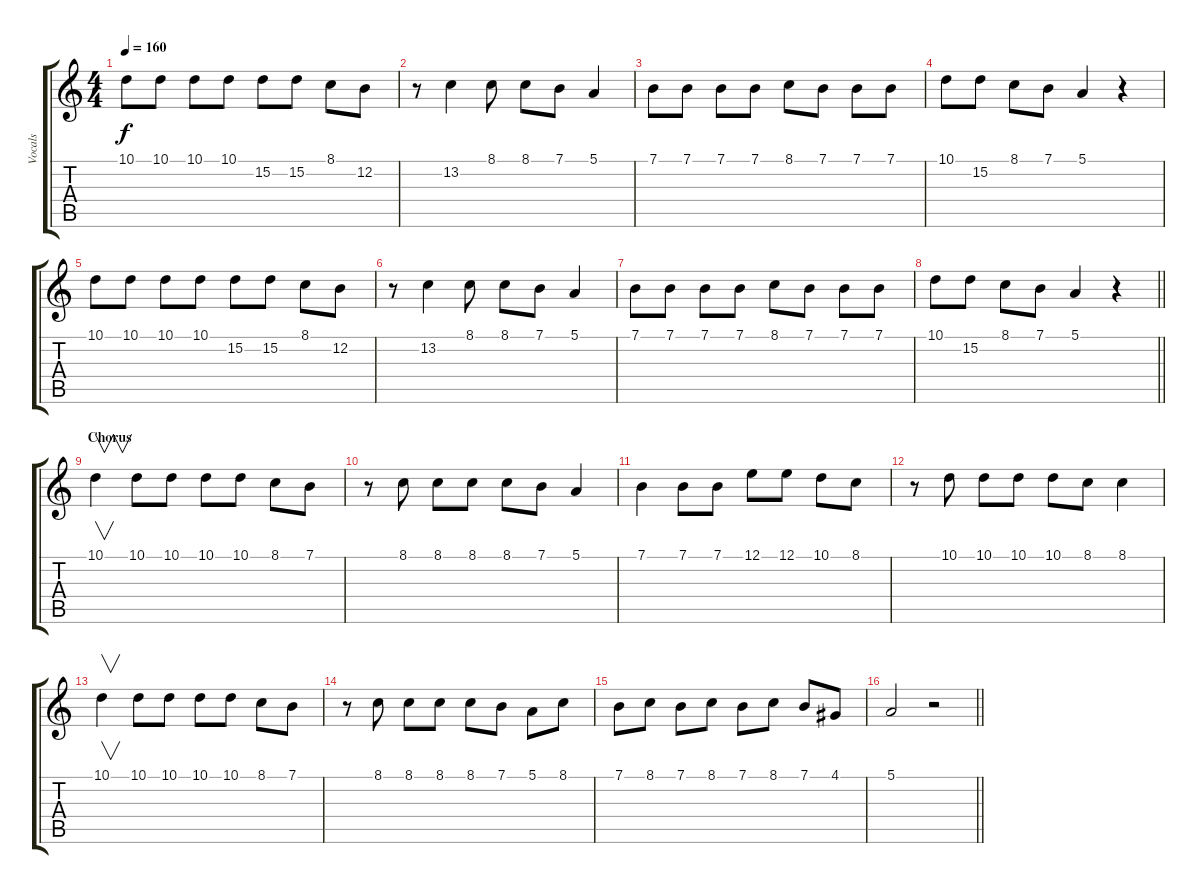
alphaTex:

\track ("Vocals" "Vocals") {instrument lead2sawtooth}
\staff {score tabs}
\tuning (E4 B3 G3 D3 A2 E2) {hide}
\ts (4 4)
\tempo 160
\clef g2
\ks c
10.1.8{dy f} 10.1.8 10.1.8 10.1.8 15.2.8 15.2.8 8.1.8 12.2.8 |
r.8 13.2.4 8.1.8 8.1.8 7.1.8 5.1.4 |
7.1.8 7.1.8 7.1.8 7.1.8 8.1.8 7.1.8 7.1.8 7.1.8 |
10.1.8 15.2.8 8.1.8 7.1.8 5.1.4 r.4 |
10.1.8 10.1.8 10.1.8 10.1.8 15.2.8 15.2.8 8.1.8 12.2.8 |
r.8 13.2.4 8.1.8 8.1.8 7.1.8 5.1.4 |
7.1.8 7.1.8 7.1.8 7.1.8 8.1.8 7.1.8 7.1.8 7.1.8 |
\barLineRight lightlight
10.1.8 15.2.8 8.1.8 7.1.8 5.1.4 r.4 |
\section ("" "Chorus")
10.1.4{v} 10.1.8 10.1.8 10.1.8 10.1.8 8.1.8 7.1.8 |
r.8 8.1.8 8.1.8 8.1.8 8.1.8 7.1.8 5.1.4 |
7.1.4 7.1.8 7.1.8 12.1.8 12.1.8 10.1.8 8.1.8 |
r.8 10.1.8 10.1.8 10.1.8 10.1.8 8.1.8 8.1.4 |
10.1.4{v} 10.1.8 10.1.8 10.1.8 10.1.8 8.1.8 7.1.8 |
r.8 8.1.8 8.1.8 8.1.8 8.1.8 7.1.8 5.1.8 8.1.8 |
7.1.8 8.1.8 7.1.8 8.1.8 7.1.8 8.1.8 7.1.8 4.1.8 |
\barLineRight lightlight
5.1.2 r.2
